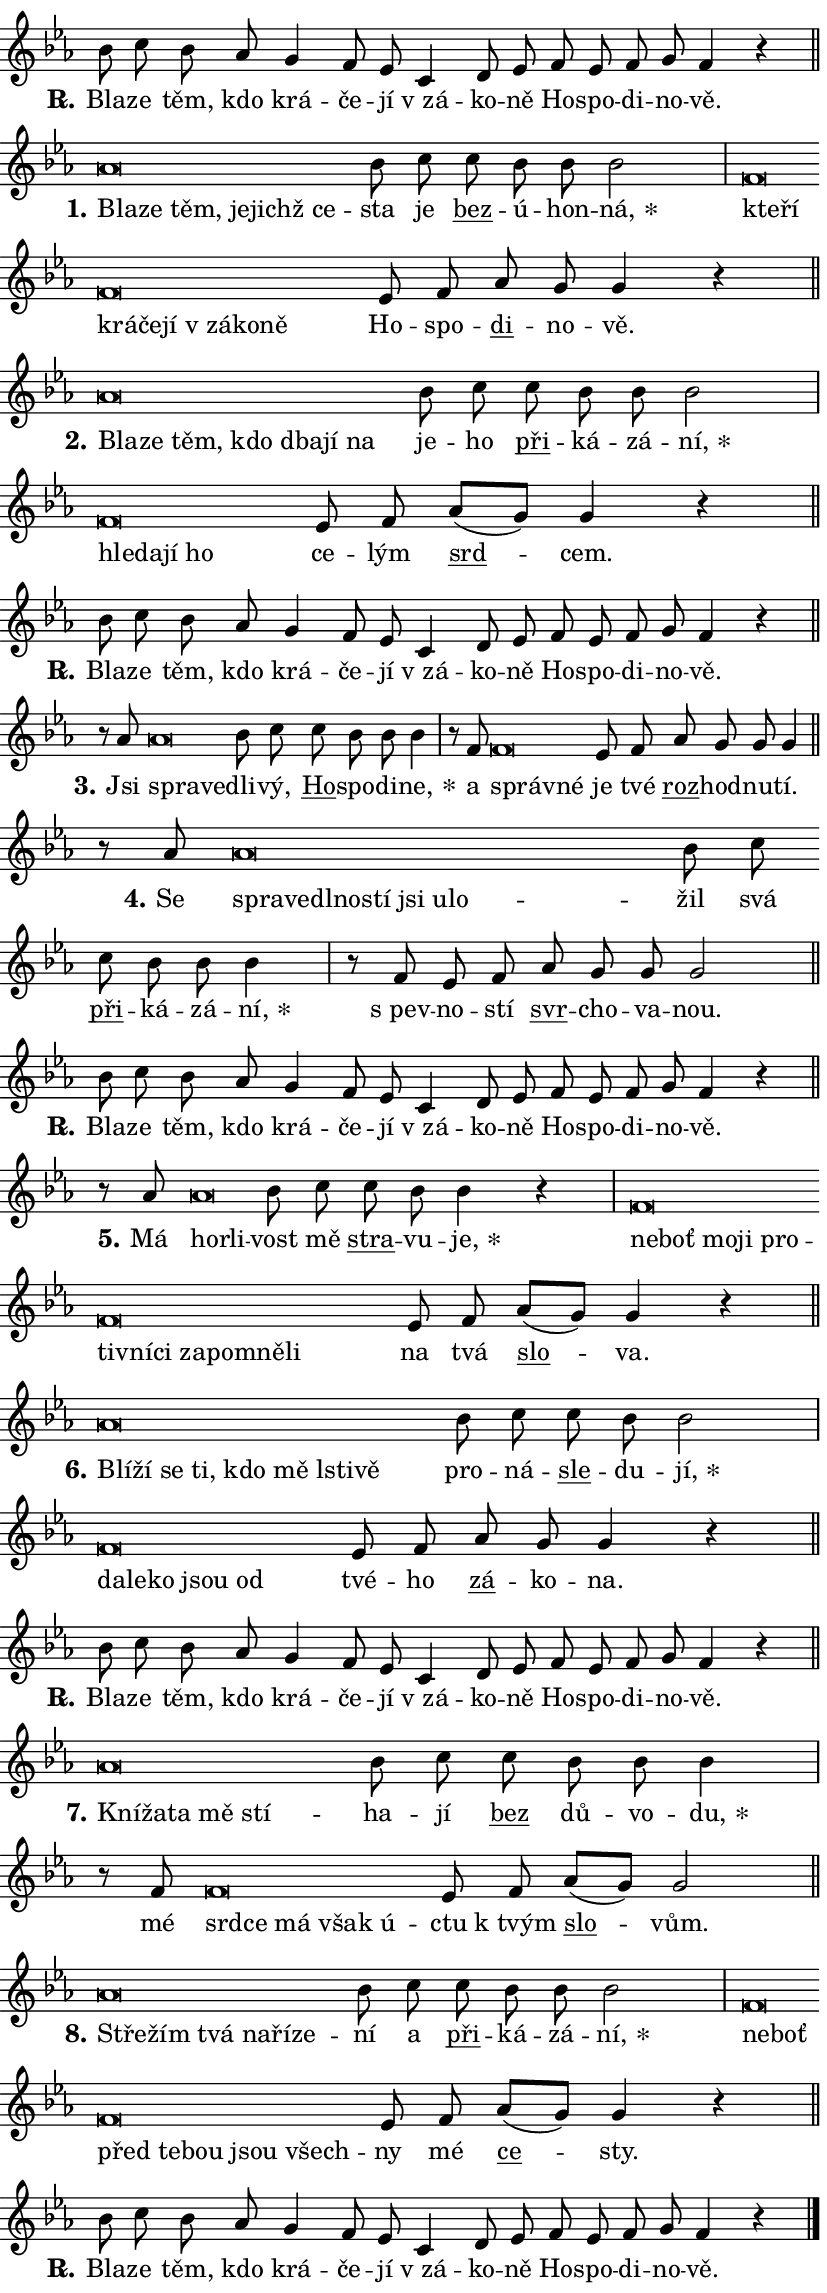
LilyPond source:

\version "2.24.0"
\header { tagline = "" }
\paper {
  indent = 0\cm
  top-margin = 0\cm
  right-margin = 0.13\cm % to fit lyric hyphens
  bottom-margin = 0\cm
  left-margin = 0\cm
  paper-width = 14\cm
  page-breaking = #ly:one-page-breaking
  system-system-spacing.basic-distance = #11
  score-system-spacing.basic-distance = #11
  ragged-last = ##f
}


%% Author: Thomas Morley
%% https://lists.gnu.org/archive/html/lilypond-user/2020-05/msg00002.html
#(define (line-position grob)
"Returns position of @var[grob} in current system:
   @code{'start}, if at first time-step
   @code{'end}, if at last time-step
   @code{'middle} otherwise
"
  (let* ((col (ly:item-get-column grob))
         (ln (ly:grob-object col 'left-neighbor))
         (rn (ly:grob-object col 'right-neighbor))
         (col-to-check-left (if (ly:grob? ln) ln col))
         (col-to-check-right (if (ly:grob? rn) rn col))
         (break-dir-left
           (and
             (ly:grob-property col-to-check-left 'non-musical #f)
             (ly:item-break-dir col-to-check-left)))
         (break-dir-right
           (and
             (ly:grob-property col-to-check-right 'non-musical #f)
             (ly:item-break-dir col-to-check-right))))
        (cond ((eqv? 1 break-dir-left) 'start)
              ((eqv? -1 break-dir-right) 'end)
              (else 'middle))))

#(define (tranparent-at-line-position vctor)
  (lambda (grob)
  "Relying on @code{line-position} select the relevant enry from @var{vctor}.
Used to determine transparency,"
    (case (line-position grob)
      ((end) (not (vector-ref vctor 0)))
      ((middle) (not (vector-ref vctor 1)))
      ((start) (not (vector-ref vctor 2))))))

noteHeadBreakVisibility =
#(define-music-function (break-visibility)(vector?)
"Makes @code{NoteHead}s transparent relying on @var{break-visibility}"
#{
  \override NoteHead.transparent =
    #(tranparent-at-line-position break-visibility)
#})

#(define delete-ledgers-for-transparent-note-heads
  (lambda (grob)
    "Reads whether a @code{NoteHead} is transparent.
If so this @code{NoteHead} is removed from @code{'note-heads} from
@var{grob}, which is supposed to be @code{LedgerLineSpanner}.
As a result ledgers are not printed for this @code{NoteHead}"
    (let* ((nhds-array (ly:grob-object grob 'note-heads))
           (nhds-list
             (if (ly:grob-array? nhds-array)
                 (ly:grob-array->list nhds-array)
                 '()))
           ;; Relies on the transparent-property being done before
           ;; Staff.LedgerLineSpanner.after-line-breaking is executed.
           ;; This is fragile ...
           (to-keep
             (remove
               (lambda (nhd)
                 (ly:grob-property nhd 'transparent #f))
               nhds-list)))
      ;; TODO find a better method to iterate over grob-arrays, similiar
      ;; to filter/remove etc for lists
      ;; For now rebuilt from scratch
      (set! (ly:grob-object grob 'note-heads)  '())
      (for-each
        (lambda (nhd)
          (ly:pointer-group-interface::add-grob grob 'note-heads nhd))
        to-keep))))

squashNotes = {
  \override NoteHead.X-extent = #'(-0.2 . 0.2)
  \override NoteHead.Y-extent = #'(-0.75 . 0)
  \override NoteHead.stencil =
    #(lambda (grob)
       (let ((pos (ly:grob-property grob 'staff-position)))
         (begin
           (if (< pos -7) (display "ERROR: Lower brevis then expected\n") (display ""))
           (if (<= pos -6) ly:text-interface::print ly:note-head::print))))
}
unSquashNotes = {
  \revert NoteHead.X-extent
  \revert NoteHead.Y-extent
  \revert NoteHead.stencil
}

hideNotes = \noteHeadBreakVisibility #begin-of-line-visible
unHideNotes = \noteHeadBreakVisibility #all-visible

% work-around for resetting accidentals
% https://lilypond.org/doc/v2.23/Documentation/notation/displaying-rhythms#unmetered-music
cadenzaMeasure = {
  \cadenzaOff
  \partial 1024 s1024
  \cadenzaOn
}

#(define-markup-command (accent layout props text) (markup?)
  "Underline accented syllable"
  (interpret-markup layout props
    #{\markup \override #'(offset . 4.3) \underline { #text }#}))

responsum = \markup \concat {
  "R" \hspace #-1.05 \path #0.1 #'((moveto 0 0.07) (lineto 0.9 0.8)) \hspace #0.05 "."
}

spaceSize = #0.6828661417322834 % exact space size for TeX Gyre Schola

\layout {
  \context {
    \Staff
    \remove "Time_signature_engraver"
    \override LedgerLineSpanner.after-line-breaking = #delete-ledgers-for-transparent-note-heads
  }
  \context {
    \Lyrics {
      \override LyricSpace.minimum-distance = \spaceSize
      \override LyricText.font-name = #"TeX Gyre Schola"
      \override LyricText.font-size = 1
      \override StanzaNumber.font-name = #"TeX Gyre Schola Bold"
      \override StanzaNumber.font-size = 1
    }
  }
  \context {
    \Score 
    \override NoteHead.text =
      #(lambda (grob) 
        (let ((pos (ly:grob-property grob 'staff-position)))
          #{\markup {
            \combine
              \halign #-0.55 \raise #(if (= pos -6) 0 0.5) \override #'(thickness . 2) \draw-line #'(3.2 . 0)
              \musicglyph "noteheads.sM1"
          }#}))
  }
}

% magnetic-lyrics.ily
%
%   written by
%     Jean Abou Samra <jean@abou-samra.fr>
%     Werner Lemberg <wl@gnu.org>
%
%   adapted by
%     Jiri Hon <jiri.hon@gmail.com>
%
% Version 2022-Apr-15

% https://www.mail-archive.com/lilypond-user@gnu.org/msg149350.html

#(define (Left_hyphen_pointer_engraver context)
   "Collect syllable-hyphen-syllable occurrences in lyrics and store
them in properties.  This engraver only looks to the left.  For
example, if the lyrics input is @code{foo -- bar}, it does the
following.

@itemize @bullet
@item
Set the @code{text} property of the @code{LyricHyphen} grob between
@q{foo} and @q{bar} to @code{foo}.

@item
Set the @code{left-hyphen} property of the @code{LyricText} grob with
text @q{foo} to the @code{LyricHyphen} grob between @q{foo} and
@q{bar}.
@end itemize

Use this auxiliary engraver in combination with the
@code{lyric-@/text::@/apply-@/magnetic-@/offset!} hook."
   (let ((hyphen #f)
         (text #f))
     (make-engraver
      (acknowledgers
       ((lyric-syllable-interface engraver grob source-engraver)
        (set! text grob)))
      (end-acknowledgers
       ((lyric-hyphen-interface engraver grob source-engraver)
        ;(when (not (grob::has-interface grob 'lyric-space-interface))
          (set! hyphen grob)));)
      ((stop-translation-timestep engraver)
       (when (and text hyphen)
         (ly:grob-set-object! text 'left-hyphen hyphen))
       (set! text #f)
       (set! hyphen #f)))))

#(define (lyric-text::apply-magnetic-offset! grob)
   "If the space between two syllables is less than the value in
property @code{LyricText@/.details@/.squash-threshold}, move the right
syllable to the left so that it gets concatenated with the left
syllable.

Use this function as a hook for
@code{LyricText@/.after-@/line-@/breaking} if the
@code{Left_@/hyphen_@/pointer_@/engraver} is active."
   (let ((hyphen (ly:grob-object grob 'left-hyphen #f)))
     (when hyphen
       (let ((left-text (ly:spanner-bound hyphen LEFT)))
         (when (grob::has-interface left-text 'lyric-syllable-interface)
           (let* ((common (ly:grob-common-refpoint grob left-text X))
                  (this-x-ext (ly:grob-extent grob common X))
                  (left-x-ext
                   (begin
                     ;; Trigger magnetism for left-text.
                     (ly:grob-property left-text 'after-line-breaking)
                     (ly:grob-extent left-text common X)))
                  ;; `delta` is the gap width between two syllables.
                  (delta (- (interval-start this-x-ext)
                            (interval-end left-x-ext)))
                  (details (ly:grob-property grob 'details))
                  (threshold (assoc-get 'squash-threshold details 0.2)))
             (when (< delta threshold)
               (let* (;; We have to manipulate the input text so that
                      ;; ligatures crossing syllable boundaries are not
                      ;; disabled.  For languages based on the Latin
                      ;; script this is essentially a beautification.
                      ;; However, for non-Western scripts it can be a
                      ;; necessity.
                      (lt (ly:grob-property left-text 'text))
                      (rt (ly:grob-property grob 'text))
                      (is-space (grob::has-interface hyphen 'lyric-space-interface))
                      (space (if is-space " " ""))
                      (extra-delta (if is-space spaceSize 0))
                      ;; Append new syllable.
                      (ltrt-space (if (and (string? lt) (string? rt))
                                (string-append lt space rt)
                                (make-concat-markup (list lt space rt))))
                      ;; Right-align `ltrt` to the right side.
                      (ltrt-space-markup (grob-interpret-markup
                               grob
                               (make-translate-markup
                                (cons (interval-length this-x-ext) 0)
                                (make-right-align-markup ltrt-space)))))
                 (begin
                   ;; Don't print `left-text`.
                   (ly:grob-set-property! left-text 'stencil #f)
                   ;; Set text and stencil (which holds all collected
                   ;; syllables so far) and shift it to the left.
                   (ly:grob-set-property! grob 'text ltrt-space)
                   (ly:grob-set-property! grob 'stencil ltrt-space-markup)
                   (ly:grob-translate-axis! grob (- (- delta extra-delta)) X))))))))))


#(define (lyric-hyphen::displace-bounds-first grob)
   ;; Make very sure this callback isn't triggered too early.
   (let ((left (ly:spanner-bound grob LEFT))
         (right (ly:spanner-bound grob RIGHT)))
     (ly:grob-property left 'after-line-breaking)
     (ly:grob-property right 'after-line-breaking)
     (ly:lyric-hyphen::print grob)))

squashThreshold = #0.4

\layout {
  \context {
    \Lyrics
    \consists #Left_hyphen_pointer_engraver
    \override LyricText.after-line-breaking =
      #lyric-text::apply-magnetic-offset!
    \override LyricHyphen.stencil = #lyric-hyphen::displace-bounds-first
    \override LyricText.details.squash-threshold = \squashThreshold
    \override LyricHyphen.minimum-distance = 0
    \override LyricHyphen.minimum-length = \squashThreshold
  }
}

squashText = \override LyricText.details.squash-threshold = 9999
unSquashText = \override LyricText.details.squash-threshold = \squashThreshold

leftText = \override LyricText.self-alignment-X = #LEFT
unLeftText = \revert LyricText.self-alignment-X

starOffset = #(lambda (grob) 
                (let ((x_offset (ly:self-alignment-interface::aligned-on-x-parent grob)))
                  (if (= x_offset 0) 0 (+ x_offset 1.2))))

star = #(define-music-function (syllable)(string?)
"Append star separator at the end of a syllable"
#{
  \once \override LyricText.X-offset = #starOffset
  \lyricmode { \markup {
    #syllable
    \override #'((font-name . "TeX Gyre Schola Bold")) \hspace #0.2 \lower #0.65 \larger "*"
  } }
#})

starAccent = #(define-music-function (syllable)(string?)
"Append star separator at the end of a syllable and make accent"
#{
  \once \override LyricText.X-offset = #starOffset
  \lyricmode { \markup {
    \accent #syllable
    \override #'((font-name . "TeX Gyre Schola Bold")) \hspace #0.2 \lower #0.65 \larger "*"
  } }
#})

breath = #(define-music-function (syllable)(string?)
"Append breathing indicator at the end of a syllable"
#{
  \lyricmode { \markup { #syllable "+" } }
#})

optionalBreath = #(define-music-function (syllable)(string?)
"Append optional breathing indicator at the end of a syllable"
#{
  \lyricmode { \markup { #syllable "(+)" } }
#})


\score {
    <<
        \new Voice = "melody" { \cadenzaOn \key es \major \relative { bes'8 c bes as g4 f8 es \bar "" c4 d8 es \bar "" f es f g f4 r \cadenzaMeasure \bar "||" \break } }
        \new Lyrics \lyricsto "melody" { \lyricmode { \set stanza = \responsum
Bla -- ze těm, kdo krá -- če -- jí "v zá" -- ko -- ně Ho -- spo -- di -- no -- vě. } }
    >>
    \layout {}
}

\score {
    <<
        \new Voice = "melody" { \cadenzaOn \key es \major \relative { \squashNotes as'\breve*1/16 \hideNotes \breve*1/16 \bar "" \breve*1/16 \bar "" \breve*1/16 \bar "" \breve*1/16 \breve*1/16 \bar "" \unHideNotes \unSquashNotes bes8 c \bar "" c bes bes bes2 \cadenzaMeasure \bar "|" \squashNotes f\breve*1/16 \hideNotes \breve*1/16 \bar "" \breve*1/16 \bar "" \breve*1/16 \bar "" \breve*1/16 \bar "" \breve*1/16 \bar "" \breve*1/16 \breve*1/16 \bar "" \unHideNotes \unSquashNotes es8 f \bar "" as g g4 r \cadenzaMeasure \bar "||" \break } }
        \new Lyrics \lyricsto "melody" { \lyricmode { \set stanza = "1."
\leftText Bla -- \squashText ze těm, je -- jichž ce -- \unLeftText \unSquashText sta je \markup \accent bez -- ú -- hon -- \star ná, \leftText kte -- \squashText ří krá -- če -- jí "v zá" -- ko -- ně \unLeftText \unSquashText Ho -- spo -- \markup \accent di -- no -- vě. } }
    >>
    \layout {}
}

\score {
    <<
        \new Voice = "melody" { \cadenzaOn \key es \major \relative { \squashNotes as'\breve*1/16 \hideNotes \breve*1/16 \bar "" \breve*1/16 \bar "" \breve*1/16 \bar "" \breve*1/16 \bar "" \breve*1/16 \breve*1/16 \bar "" \unHideNotes \unSquashNotes bes8 c \bar "" c bes bes bes2 \cadenzaMeasure \bar "|" \squashNotes f\breve*1/16 \hideNotes \breve*1/16 \bar "" \breve*1/16 \breve*1/16 \bar "" \unHideNotes \unSquashNotes es8 f \bar "" as[( g)] g4 r \cadenzaMeasure \bar "||" \break } }
        \new Lyrics \lyricsto "melody" { \lyricmode { \set stanza = "2."
\leftText Bla -- \squashText ze těm, kdo dba -- jí na \unLeftText \unSquashText je -- ho \markup \accent při -- ká -- zá -- \star ní, \leftText hle -- \squashText da -- jí ho \unLeftText \unSquashText ce -- lým \markup \accent srd -- cem. } }
    >>
    \layout {}
}

\score {
    <<
        \new Voice = "melody" { \cadenzaOn \key es \major \relative { bes'8 c bes as g4 f8 es \bar "" c4 d8 es \bar "" f es f g f4 r \cadenzaMeasure \bar "||" \break } }
        \new Lyrics \lyricsto "melody" { \lyricmode { \set stanza = \responsum
Bla -- ze těm, kdo krá -- če -- jí "v zá" -- ko -- ně Ho -- spo -- di -- no -- vě. } }
    >>
    \layout {}
}

\score {
    <<
        \new Voice = "melody" { \cadenzaOn \key es \major \relative { r8 as'8 \squashNotes as\breve*1/16 \hideNotes \breve*1/16 \bar "" \unHideNotes \unSquashNotes bes8 c \bar "" c bes bes bes4 \cadenzaMeasure \bar "|" r8 f8 \squashNotes f\breve*1/16 \hideNotes \breve*1/16 \bar "" \unHideNotes \unSquashNotes es8 f \bar "" as g g g4 \cadenzaMeasure \bar "||" \break } }
        \new Lyrics \lyricsto "melody" { \lyricmode { \set stanza = "3."
Jsi \leftText spra -- \squashText ve -- \unLeftText \unSquashText dli -- vý, \markup \accent Ho -- spo -- di -- \star ne, a \leftText správ -- \squashText né \unLeftText \unSquashText je tvé \markup \accent roz -- hod -- nu -- tí. } }
    >>
    \layout {}
}

\score {
    <<
        \new Voice = "melody" { \cadenzaOn \key es \major \relative { r8 as'8 \squashNotes as\breve*1/16 \hideNotes \breve*1/16 \bar "" \breve*1/16 \bar "" \breve*1/16 \bar "" \breve*1/16 \bar "" \breve*1/16 \bar "" \breve*1/16 \breve*1/16 \bar "" \unHideNotes \unSquashNotes bes8 c \bar "" c bes bes bes4 \cadenzaMeasure \bar "|" r8 f es8 f \bar "" as g g g2 \cadenzaMeasure \bar "||" \break } }
        \new Lyrics \lyricsto "melody" { \lyricmode { \set stanza = "4."
Se \leftText spra -- \squashText ve -- dl -- no -- stí jsi u -- lo -- \unLeftText \unSquashText žil svá \markup \accent při -- ká -- zá -- \star ní, "s pev" -- no -- stí \markup \accent svr -- cho -- va -- nou. } }
    >>
    \layout {}
}

\score {
    <<
        \new Voice = "melody" { \cadenzaOn \key es \major \relative { bes'8 c bes as g4 f8 es \bar "" c4 d8 es \bar "" f es f g f4 r \cadenzaMeasure \bar "||" \break } }
        \new Lyrics \lyricsto "melody" { \lyricmode { \set stanza = \responsum
Bla -- ze těm, kdo krá -- če -- jí "v zá" -- ko -- ně Ho -- spo -- di -- no -- vě. } }
    >>
    \layout {}
}

\score {
    <<
        \new Voice = "melody" { \cadenzaOn \key es \major \relative { r8 as'8 \squashNotes as\breve*1/16 \hideNotes \breve*1/16 \bar "" \unHideNotes \unSquashNotes bes8 c \bar "" c bes bes4 r \cadenzaMeasure \bar "|" \squashNotes f\breve*1/16 \hideNotes \breve*1/16 \bar "" \breve*1/16 \bar "" \breve*1/16 \bar "" \breve*1/16 \bar "" \breve*1/16 \bar "" \breve*1/16 \bar "" \breve*1/16 \bar "" \breve*1/16 \bar "" \breve*1/16 \bar "" \breve*1/16 \breve*1/16 \bar "" \unHideNotes \unSquashNotes es8 f \bar "" as[( g)] g4 r \cadenzaMeasure \bar "||" \break } }
        \new Lyrics \lyricsto "melody" { \lyricmode { \set stanza = "5."
Má \leftText hor -- \squashText li -- \unLeftText \unSquashText vost mě \markup \accent stra -- vu -- \star je, \leftText ne -- \squashText boť mo -- ji pro -- tiv -- ní -- ci za -- po -- mně -- li \unLeftText \unSquashText na tvá \markup \accent slo -- va. } }
    >>
    \layout {}
}

\score {
    <<
        \new Voice = "melody" { \cadenzaOn \key es \major \relative { \squashNotes as'\breve*1/16 \hideNotes \breve*1/16 \bar "" \breve*1/16 \bar "" \breve*1/16 \bar "" \breve*1/16 \bar "" \breve*1/16 \bar "" \breve*1/16 \breve*1/16 \bar "" \unHideNotes \unSquashNotes bes8 c \bar "" c bes bes2 \cadenzaMeasure \bar "|" \squashNotes f\breve*1/16 \hideNotes \breve*1/16 \bar "" \breve*1/16 \bar "" \breve*1/16 \breve*1/16 \bar "" \unHideNotes \unSquashNotes es8 f \bar "" as g g4 r \cadenzaMeasure \bar "||" \break } }
        \new Lyrics \lyricsto "melody" { \lyricmode { \set stanza = "6."
\leftText Blí -- \squashText ží se ti, kdo mě lsti -- vě \unLeftText \unSquashText pro -- ná -- \markup \accent sle -- du -- \star jí, \leftText da -- \squashText le -- ko jsou od \unLeftText \unSquashText tvé -- ho \markup \accent zá -- ko -- na. } }
    >>
    \layout {}
}

\score {
    <<
        \new Voice = "melody" { \cadenzaOn \key es \major \relative { bes'8 c bes as g4 f8 es \bar "" c4 d8 es \bar "" f es f g f4 r \cadenzaMeasure \bar "||" \break } }
        \new Lyrics \lyricsto "melody" { \lyricmode { \set stanza = \responsum
Bla -- ze těm, kdo krá -- če -- jí "v zá" -- ko -- ně Ho -- spo -- di -- no -- vě. } }
    >>
    \layout {}
}

\score {
    <<
        \new Voice = "melody" { \cadenzaOn \key es \major \relative { \squashNotes as'\breve*1/16 \hideNotes \breve*1/16 \bar "" \breve*1/16 \bar "" \breve*1/16 \breve*1/16 \bar "" \unHideNotes \unSquashNotes bes8 c \bar "" c bes bes bes4 \cadenzaMeasure \bar "|" r8 f8 \squashNotes f\breve*1/16 \hideNotes \breve*1/16 \bar "" \breve*1/16 \bar "" \breve*1/16 \breve*1/16 \bar "" \unHideNotes \unSquashNotes es8 f \bar "" as[( g)] g2 \cadenzaMeasure \bar "||" \break } }
        \new Lyrics \lyricsto "melody" { \lyricmode { \set stanza = "7."
\leftText Kní -- \squashText ža -- ta mě stí -- \unLeftText \unSquashText ha -- jí \markup \accent bez dů -- vo -- \star du, mé \leftText srd -- \squashText ce má však ú -- \unLeftText \unSquashText ctu "k tvým" \markup \accent slo -- vům. } }
    >>
    \layout {}
}

\score {
    <<
        \new Voice = "melody" { \cadenzaOn \key es \major \relative { \squashNotes as'\breve*1/16 \hideNotes \breve*1/16 \bar "" \breve*1/16 \bar "" \breve*1/16 \bar "" \breve*1/16 \breve*1/16 \bar "" \unHideNotes \unSquashNotes bes8 c \bar "" c bes bes bes2 \cadenzaMeasure \bar "|" \squashNotes f\breve*1/16 \hideNotes \breve*1/16 \bar "" \breve*1/16 \bar "" \breve*1/16 \bar "" \breve*1/16 \bar "" \breve*1/16 \breve*1/16 \bar "" \unHideNotes \unSquashNotes es8 f \bar "" as[( g)] g4 r \cadenzaMeasure \bar "||" \break } }
        \new Lyrics \lyricsto "melody" { \lyricmode { \set stanza = "8."
\leftText Stře -- \squashText žím tvá na -- ří -- ze -- \unLeftText \unSquashText ní a \markup \accent při -- ká -- zá -- \star ní, \leftText ne -- \squashText boť před te -- bou jsou všech -- \unLeftText \unSquashText ny mé \markup \accent ce -- sty. } }
    >>
    \layout {}
}

\score {
    <<
        \new Voice = "melody" { \cadenzaOn \key es \major \relative { bes'8 c bes as g4 f8 es \bar "" c4 d8 es \bar "" f es f g f4 r \cadenzaMeasure \bar "||" \break } \bar "|." }
        \new Lyrics \lyricsto "melody" { \lyricmode { \set stanza = \responsum
Bla -- ze těm, kdo krá -- če -- jí "v zá" -- ko -- ně Ho -- spo -- di -- no -- vě. } }
    >>
    \layout {}
}
